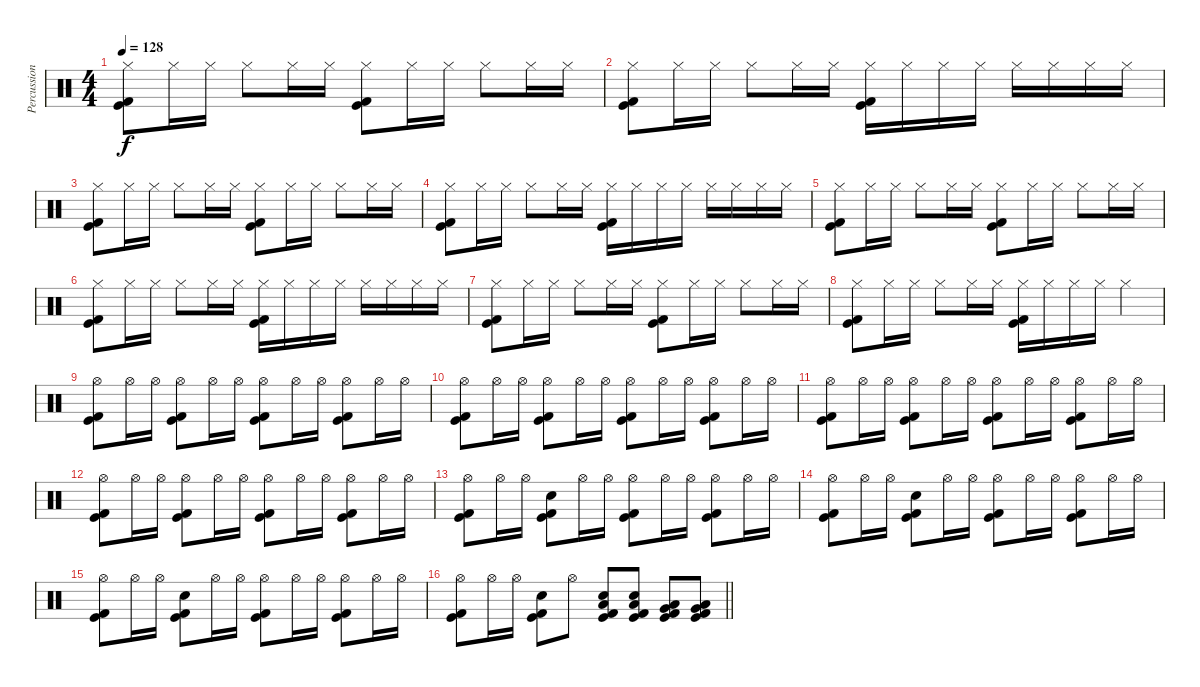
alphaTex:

\track ("Percussion" "Percussion") {instrument percussion}
\staff {score}
\articulation defaults
\ts (4 4)
\tempo 128
\clef neutral
\ks c
("Hi-Hat (closed)" "Kick (hit)" "Kick (hit) 2").8{dy f} "Hi-Hat (closed)".16 "Hi-Hat (closed)".16 "Hi-Hat (closed)".8 "Hi-Hat (closed)".16 "Hi-Hat (closed)".16 ("Hi-Hat (closed)" "Kick (hit)" "Kick (hit) 2").8 "Hi-Hat (closed)".16 "Hi-Hat (closed)".16 "Hi-Hat (closed)".8 "Hi-Hat (closed)".16 "Hi-Hat (closed)".16 |
("Hi-Hat (closed)" "Kick (hit)" "Kick (hit) 2").8 "Hi-Hat (closed)".16 "Hi-Hat (closed)".16 "Hi-Hat (closed)".8 "Hi-Hat (closed)".16 "Hi-Hat (closed)".16 ("Hi-Hat (closed)" "Kick (hit)" "Kick (hit) 2").16 "Hi-Hat (closed)".16 "Hi-Hat (closed)".16 "Hi-Hat (closed)".16 "Hi-Hat (closed)".16 "Hi-Hat (closed)".16 "Hi-Hat (closed)".16 "Hi-Hat (closed)".16 |
("Hi-Hat (closed)" "Kick (hit)" "Kick (hit) 2").8 "Hi-Hat (closed)".16 "Hi-Hat (closed)".16 "Hi-Hat (closed)".8 "Hi-Hat (closed)".16 "Hi-Hat (closed)".16 ("Hi-Hat (closed)" "Kick (hit)" "Kick (hit) 2").8 "Hi-Hat (closed)".16 "Hi-Hat (closed)".16 "Hi-Hat (closed)".8 "Hi-Hat (closed)".16 "Hi-Hat (closed)".16 |
("Hi-Hat (closed)" "Kick (hit)" "Kick (hit) 2").8 "Hi-Hat (closed)".16 "Hi-Hat (closed)".16 "Hi-Hat (closed)".8 "Hi-Hat (closed)".16 "Hi-Hat (closed)".16 ("Hi-Hat (closed)" "Kick (hit)" "Kick (hit) 2").16 "Hi-Hat (closed)".16 "Hi-Hat (closed)".16 "Hi-Hat (closed)".16 "Hi-Hat (closed)".16 "Hi-Hat (closed)".16 "Hi-Hat (closed)".16 "Hi-Hat (closed)".16 |
("Hi-Hat (closed)" "Kick (hit)" "Kick (hit) 2").8 "Hi-Hat (closed)".16 "Hi-Hat (closed)".16 "Hi-Hat (closed)".8 "Hi-Hat (closed)".16 "Hi-Hat (closed)".16 ("Hi-Hat (closed)" "Kick (hit)" "Kick (hit) 2").8 "Hi-Hat (closed)".16 "Hi-Hat (closed)".16 "Hi-Hat (closed)".8 "Hi-Hat (closed)".16 "Hi-Hat (closed)".16 |
("Hi-Hat (closed)" "Kick (hit)" "Kick (hit) 2").8 "Hi-Hat (closed)".16 "Hi-Hat (closed)".16 "Hi-Hat (closed)".8 "Hi-Hat (closed)".16 "Hi-Hat (closed)".16 ("Hi-Hat (closed)" "Kick (hit)" "Kick (hit) 2").16 "Hi-Hat (closed)".16 "Hi-Hat (closed)".16 "Hi-Hat (closed)".16 "Hi-Hat (closed)".16 "Hi-Hat (closed)".16 "Hi-Hat (closed)".16 "Hi-Hat (closed)".16 |
("Hi-Hat (closed)" "Kick (hit)" "Kick (hit) 2").8 "Hi-Hat (closed)".16 "Hi-Hat (closed)".16 "Hi-Hat (closed)".8 "Hi-Hat (closed)".16 "Hi-Hat (closed)".16 ("Hi-Hat (closed)" "Kick (hit)" "Kick (hit) 2").8 "Hi-Hat (closed)".16 "Hi-Hat (closed)".16 "Hi-Hat (closed)".8 "Hi-Hat (closed)".16 "Hi-Hat (closed)".16 |
("Hi-Hat (closed)" "Kick (hit)" "Kick (hit) 2").8 "Hi-Hat (closed)".16 "Hi-Hat (closed)".16 "Hi-Hat (closed)".8 "Hi-Hat (closed)".16 "Hi-Hat (closed)".16 ("Hi-Hat (closed)" "Kick (hit)" "Kick (hit) 2").16 "Hi-Hat (closed)".16 "Hi-Hat (closed)".16 "Hi-Hat (closed)".16 "Hi-Hat (closed)".4 |
("Hi-Hat (open)" "Kick (hit)" "Kick (hit) 2").8 "Hi-Hat (open)".16 "Hi-Hat (open)".16 ("Hi-Hat (open)" "Kick (hit)" "Kick (hit) 2").8 "Hi-Hat (open)".16 "Hi-Hat (open)".16 ("Hi-Hat (open)" "Kick (hit)" "Kick (hit) 2").8 "Hi-Hat (open)".16 "Hi-Hat (open)".16 ("Hi-Hat (open)" "Kick (hit)" "Kick (hit) 2").8 "Hi-Hat (open)".16 "Hi-Hat (open)".16 |
("Hi-Hat (open)" "Kick (hit)" "Kick (hit) 2").8 "Hi-Hat (open)".16 "Hi-Hat (open)".16 ("Hi-Hat (open)" "Kick (hit)" "Kick (hit) 2").8 "Hi-Hat (open)".16 "Hi-Hat (open)".16 ("Hi-Hat (open)" "Kick (hit)" "Kick (hit) 2").8 "Hi-Hat (open)".16 "Hi-Hat (open)".16 ("Hi-Hat (open)" "Kick (hit)" "Kick (hit) 2").8 "Hi-Hat (open)".16 "Hi-Hat (open)".16 |
("Hi-Hat (open)" "Kick (hit)" "Kick (hit) 2").8 "Hi-Hat (open)".16 "Hi-Hat (open)".16 ("Hi-Hat (open)" "Kick (hit)" "Kick (hit) 2").8 "Hi-Hat (open)".16 "Hi-Hat (open)".16 ("Hi-Hat (open)" "Kick (hit)" "Kick (hit) 2").8 "Hi-Hat (open)".16 "Hi-Hat (open)".16 ("Hi-Hat (open)" "Kick (hit)" "Kick (hit) 2").8 "Hi-Hat (open)".16 "Hi-Hat (open)".16 |
("Hi-Hat (open)" "Kick (hit)" "Kick (hit) 2").8 "Hi-Hat (open)".16 "Hi-Hat (open)".16 ("Hi-Hat (open)" "Kick (hit)" "Kick (hit) 2").8 "Hi-Hat (open)".16 "Hi-Hat (open)".16 ("Hi-Hat (open)" "Kick (hit)" "Kick (hit) 2").8 "Hi-Hat (open)".16 "Hi-Hat (open)".16 ("Hi-Hat (open)" "Kick (hit)" "Kick (hit) 2").8 "Hi-Hat (open)".16 "Hi-Hat (open)".16 |
("Hi-Hat (open)" "Kick (hit)" "Kick (hit) 2").8 "Hi-Hat (open)".16 "Hi-Hat (open)".16 ("Electric Snare (hit)" "Kick (hit)" "Kick (hit) 2").8 "Hi-Hat (open)".16 "Hi-Hat (open)".16 ("Hi-Hat (open)" "Kick (hit)" "Kick (hit) 2").8 "Hi-Hat (open)".16 "Hi-Hat (open)".16 ("Hi-Hat (open)" "Kick (hit)" "Kick (hit) 2").8 "Hi-Hat (open)".16 "Hi-Hat (open)".16 |
("Hi-Hat (open)" "Kick (hit)" "Kick (hit) 2").8 "Hi-Hat (open)".16 "Hi-Hat (open)".16 ("Electric Snare (hit)" "Kick (hit)" "Kick (hit) 2").8 "Hi-Hat (open)".16 "Hi-Hat (open)".16 ("Hi-Hat (open)" "Kick (hit)" "Kick (hit) 2").8 "Hi-Hat (open)".16 "Hi-Hat (open)".16 ("Hi-Hat (open)" "Kick (hit)" "Kick (hit) 2").8 "Hi-Hat (open)".16 "Hi-Hat (open)".16 |
("Hi-Hat (open)" "Kick (hit)" "Kick (hit) 2").8 "Hi-Hat (open)".16 "Hi-Hat (open)".16 ("Electric Snare (hit)" "Kick (hit)" "Kick (hit) 2").8 "Hi-Hat (open)".16 "Hi-Hat (open)".16 ("Hi-Hat (open)" "Kick (hit)" "Kick (hit) 2").8 "Hi-Hat (open)".16 "Hi-Hat (open)".16 ("Hi-Hat (open)" "Kick (hit)" "Kick (hit) 2").8 "Hi-Hat (open)".16 "Hi-Hat (open)".16 |
\barLineRight lightlight
("Hi-Hat (open)" "Kick (hit)" "Kick (hit) 2").8 "Hi-Hat (open)".16 "Hi-Hat (open)".16 ("Electric Snare (hit)" "Kick (hit)" "Kick (hit) 2").8 "Hi-Hat (open)".8 ("Electric Snare (hit)" "Low Tom (hit)" "Kick (hit)" "Kick (hit) 2").8 ("Electric Snare (hit)" "Low Tom (hit)" "Kick (hit)" "Kick (hit) 2").8 ("Low Tom (hit)" "Very Low Tom (hit)" "Kick (hit)" "Kick (hit) 2").8 ("Low Tom (hit)" "Very Low Tom (hit)" "Kick (hit)" "Kick (hit) 2").8
